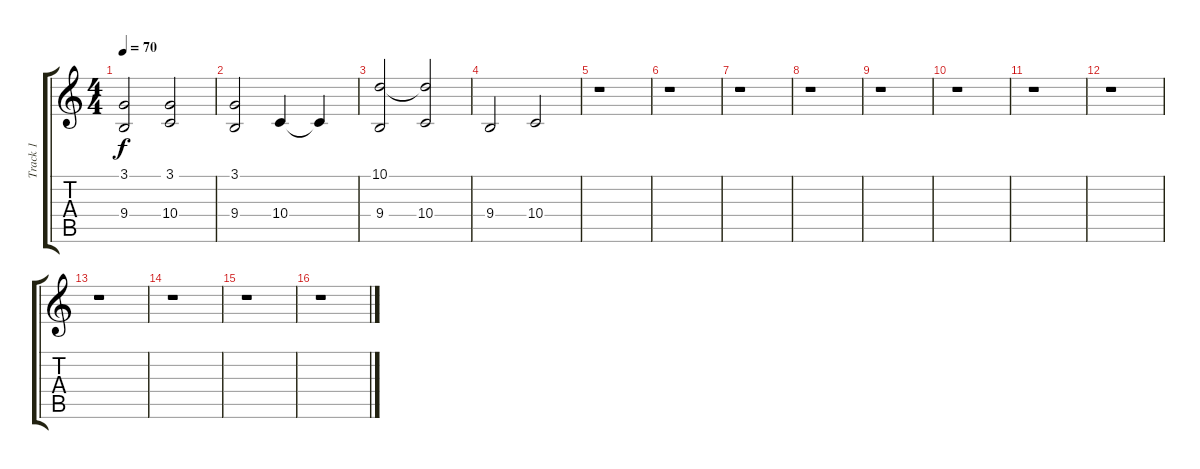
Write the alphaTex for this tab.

\track ("Track 1" "Track 1") {instrument violin}
\staff {score tabs}
\tuning (E4 B3 G3 D3 A2 E2) {hide}
\ts (4 4)
\tempo 70
\clef g2
\ks c
(3.1 9.4).2{dy f instrument violin} (3.1 10.4).2 |
(3.1 9.4).2 10.4.4 10.4{t}.4 |
(10.1 9.4).2 (10.1{t} 10.4).2 |
9.4.2 10.4.2 |
r.1 |
r.1 |
r.1 |
r.1 |
r.1 |
r.1 |
r.1 |
r.1 |
r.1 |
r.1 |
r.1 |
r.1
